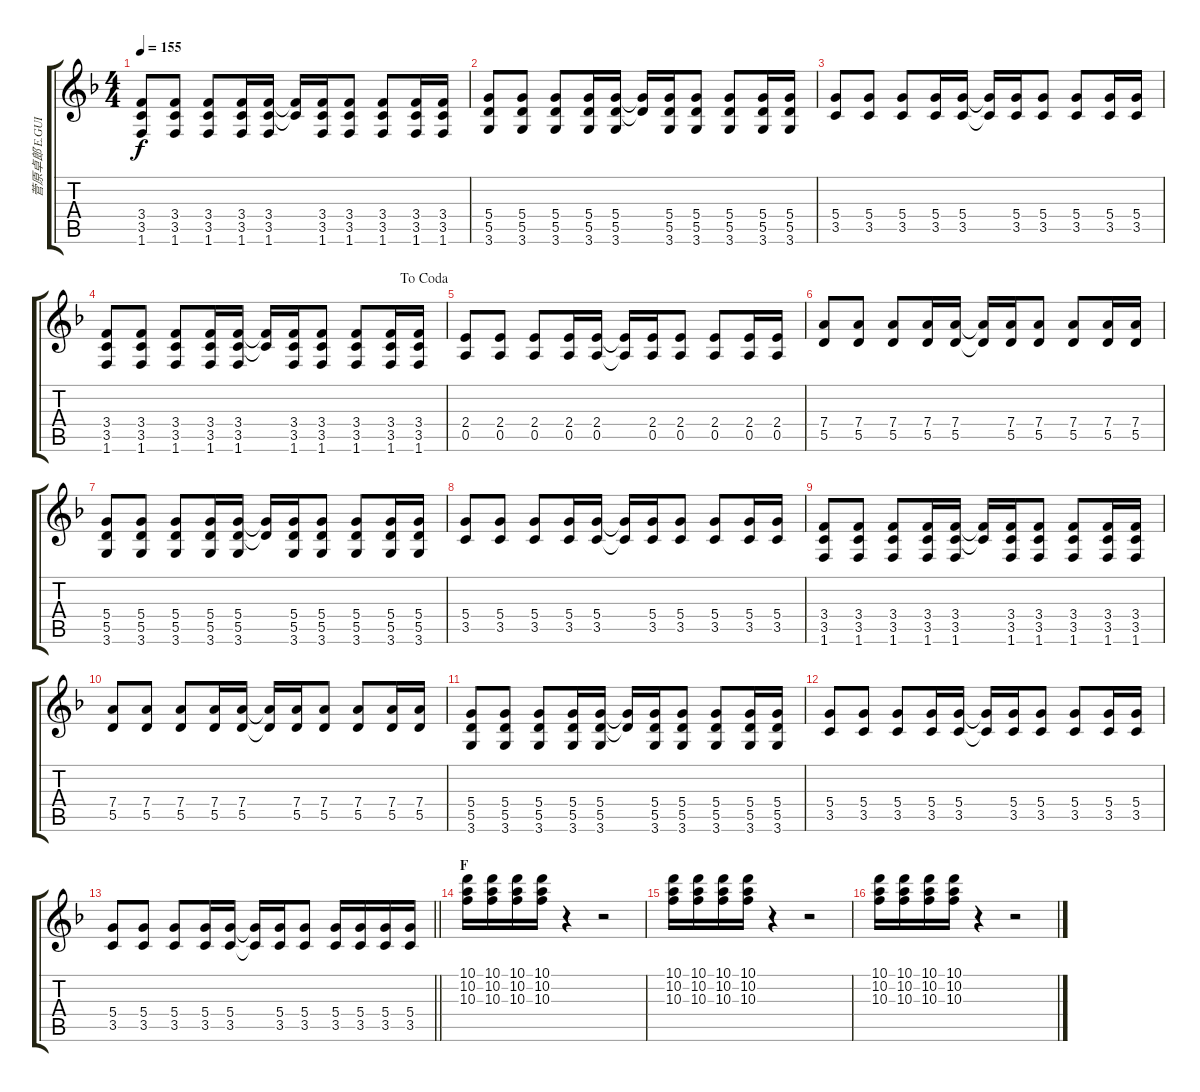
\track ("菅原卓郎 E.GUITARⅡ" "菅原卓郎 E.GUI") {instrument distortionguitar}
\staff {score tabs}
\tuning (E4 B3 G3 D3 A2 E2) {hide}
\ts (4 4)
\tempo 155
\clef g2
\ks f
(3.4 3.5 1.6).8{dy f} (3.4 3.5 1.6).8 (3.4 3.5 1.6).8 (3.4 3.5 1.6).16 (3.4 3.5 1.6).16 (3.4{t} 3.5{t}).16 (3.4 3.5 1.6).16 (3.4 3.5 1.6).8 (3.4 3.5 1.6).8 (3.4 3.5 1.6).16 (3.4 3.5 1.6).16 |
(5.4 5.5 3.6).8 (5.4 5.5 3.6).8 (5.4 5.5 3.6).8 (5.4 5.5 3.6).16 (5.4 5.5 3.6).16 (5.4{t} 5.5{t}).16 (5.4 5.5 3.6).16 (5.4 5.5 3.6).8 (5.4 5.5 3.6).8 (5.4 5.5 3.6).16 (5.4 5.5 3.6).16 |
(5.4 3.5).8 (5.4 3.5).8 (5.4 3.5).8 (5.4 3.5).16 (5.4 3.5).16 (5.4{t} 3.5{t}).16 (5.4 3.5).16 (5.4 3.5).8 (5.4 3.5).8 (5.4 3.5).16 (5.4 3.5).16 |
\jump dacoda
(3.4 3.5 1.6).8 (3.4 3.5 1.6).8 (3.4 3.5 1.6).8 (3.4 3.5 1.6).16 (3.4 3.5 1.6).16 (3.4{t} 3.5{t}).16 (3.4 3.5 1.6).16 (3.4 3.5 1.6).8 (3.4 3.5 1.6).8 (3.4 3.5 1.6).16 (3.4 3.5 1.6).16 |
(2.4 0.5).8 (2.4 0.5).8 (2.4 0.5).8 (2.4 0.5).16 (2.4 0.5).16 (2.4{t} 0.5{t}).16 (2.4 0.5).16 (2.4 0.5).8 (2.4 0.5).8 (2.4 0.5).16 (2.4 0.5).16 |
(7.4 5.5).8 (7.4 5.5).8 (7.4 5.5).8 (7.4 5.5).16 (7.4 5.5).16 (7.4{t} 5.5{t}).16 (7.4 5.5).16 (7.4 5.5).8 (7.4 5.5).8 (7.4 5.5).16 (7.4 5.5).16 |
(5.4 5.5 3.6).8 (5.4 5.5 3.6).8 (5.4 5.5 3.6).8 (5.4 5.5 3.6).16 (5.4 5.5 3.6).16 (5.4{t} 5.5{t}).16 (5.4 5.5 3.6).16 (5.4 5.5 3.6).8 (5.4 5.5 3.6).8 (5.4 5.5 3.6).16 (5.4 5.5 3.6).16 |
(5.4 3.5).8 (5.4 3.5).8 (5.4 3.5).8 (5.4 3.5).16 (5.4 3.5).16 (5.4{t} 3.5{t}).16 (5.4 3.5).16 (5.4 3.5).8 (5.4 3.5).8 (5.4 3.5).16 (5.4 3.5).16 |
(3.4 3.5 1.6).8 (3.4 3.5 1.6).8 (3.4 3.5 1.6).8 (3.4 3.5 1.6).16 (3.4 3.5 1.6).16 (3.4{t} 3.5{t}).16 (3.4 3.5 1.6).16 (3.4 3.5 1.6).8 (3.4 3.5 1.6).8 (3.4 3.5 1.6).16 (3.4 3.5 1.6).16 |
(7.4 5.5).8 (7.4 5.5).8 (7.4 5.5).8 (7.4 5.5).16 (7.4 5.5).16 (7.4{t} 5.5{t}).16 (7.4 5.5).16 (7.4 5.5).8 (7.4 5.5).8 (7.4 5.5).16 (7.4 5.5).16 |
(5.4 5.5 3.6).8 (5.4 5.5 3.6).8 (5.4 5.5 3.6).8 (5.4 5.5 3.6).16 (5.4 5.5 3.6).16 (5.4{t} 5.5{t}).16 (5.4 5.5 3.6).16 (5.4 5.5 3.6).8 (5.4 5.5 3.6).8 (5.4 5.5 3.6).16 (5.4 5.5 3.6).16 |
(5.4 3.5).8 (5.4 3.5).8 (5.4 3.5).8 (5.4 3.5).16 (5.4 3.5).16 (5.4{t} 3.5{t}).16 (5.4 3.5).16 (5.4 3.5).8 (5.4 3.5).8 (5.4 3.5).16 (5.4 3.5).16 |
\barLineRight lightlight
(5.4 3.5).8 (5.4 3.5).8 (5.4 3.5).8 (5.4 3.5).16 (5.4 3.5).16 (5.4{t} 3.5{t}).16 (5.4 3.5).16 (5.4 3.5).8 (5.4 3.5).16 (5.4 3.5).16 (5.4 3.5).16 (5.4 3.5).16 |
\section ("" "F")
(10.1 10.2 10.3).16 (10.1 10.2 10.3).16 (10.1 10.2 10.3).16 (10.1 10.2 10.3).16 r.4 r.2 |
(10.1 10.2 10.3).16 (10.1 10.2 10.3).16 (10.1 10.2 10.3).16 (10.1 10.2 10.3).16 r.4 r.2 |
(10.1 10.2 10.3).16 (10.1 10.2 10.3).16 (10.1 10.2 10.3).16 (10.1 10.2 10.3).16 r.4 r.2
